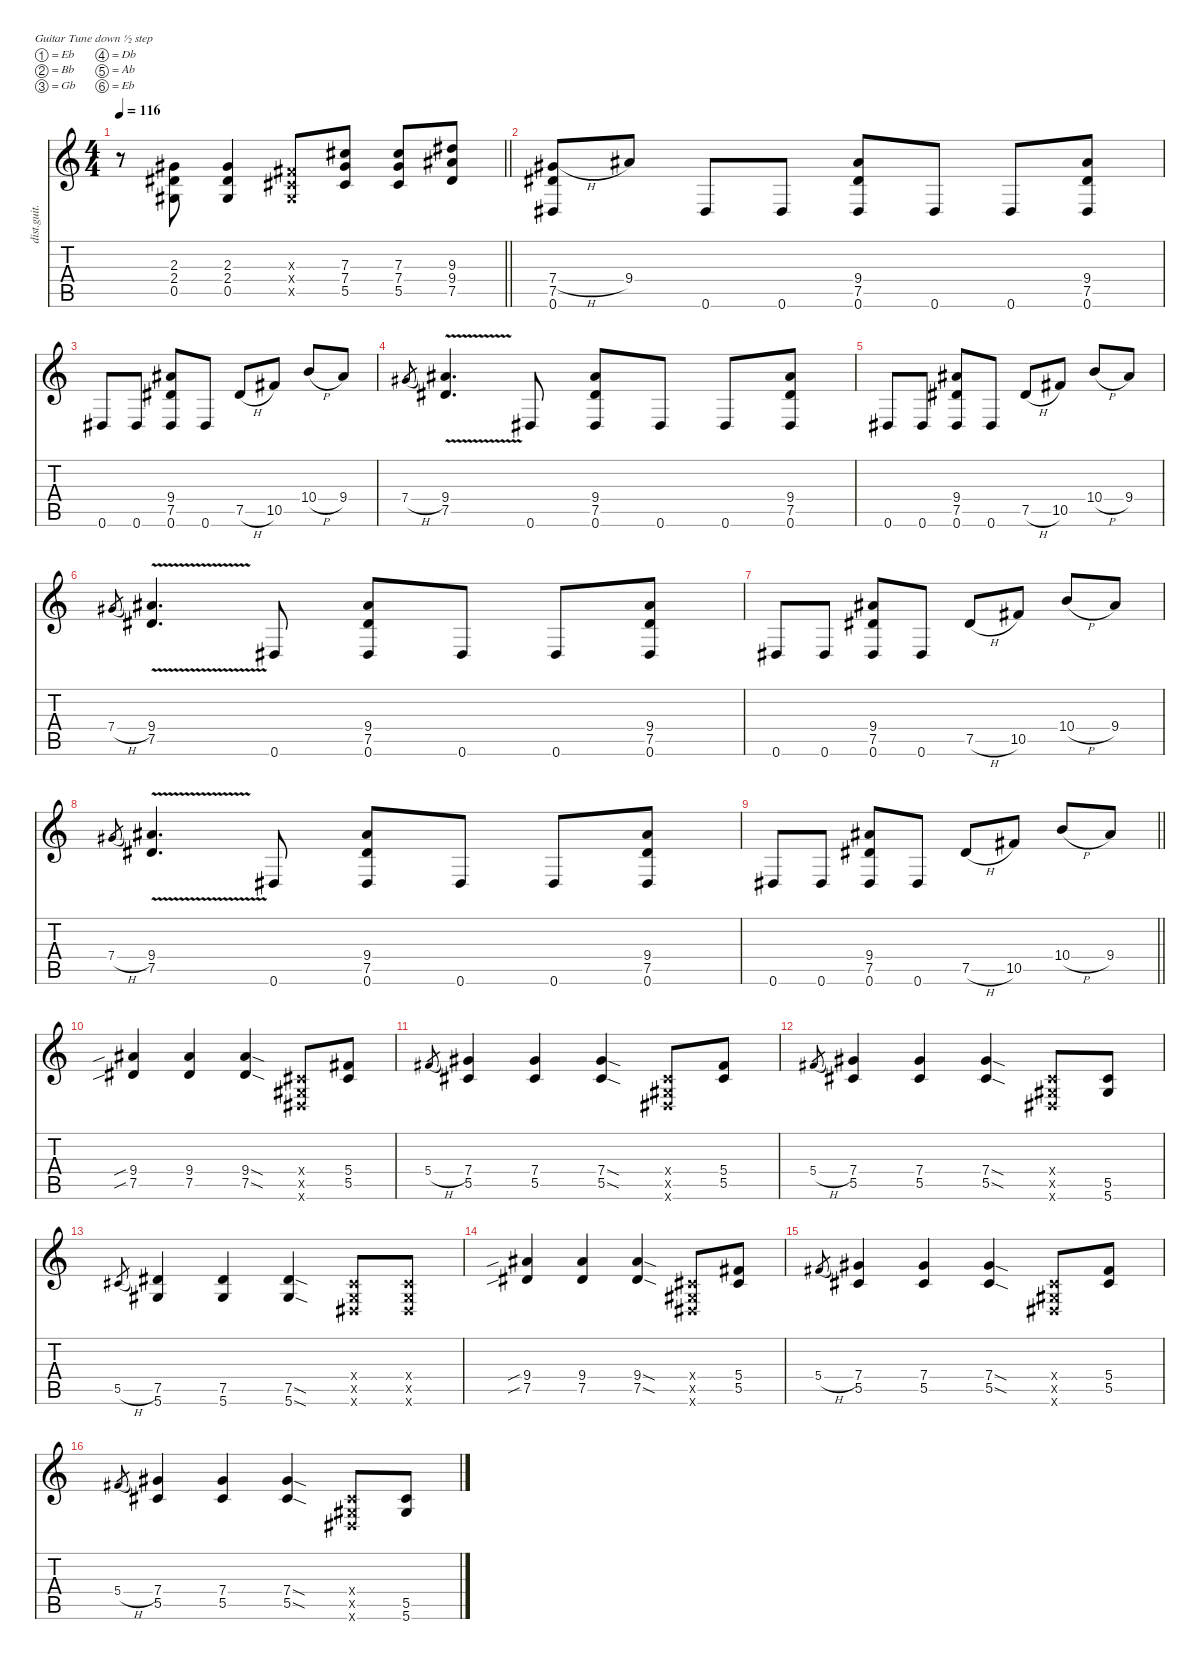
\defaultSystemsLayout 4
\hideDynamics
\bracketExtendMode nobrackets
\otherSystemsTrackNameOrientation horizontal
\track ("Guit 1" "dist.guit.") {mute instrument distortionguitar}
\staff {score tabs}
\tuning (Eb4 Bb3 Gb3 Db3 Ab2 Eb2)
\ts (4 4)
\tempo 116
\clef g2
\barLineRight lightlight
\ks c
r.8{dy f beam Down} (2.3{acc #} 2.4{acc #} 0.5{acc #}).8{beam Up} (2.3{acc #} 2.4{acc #} 0.5{acc #}).4{beam Up} (0.3{x acc #} 0.4{x acc #} 0.5{x acc #}).8{beam Up} (7.3{acc #} 7.4{acc #} 5.5{acc #}).8{beam Up} (7.3{acc #} 7.4{acc #} 5.5{acc #}).8{beam Up} (9.3{acc #} 9.4{acc #} 7.5{acc #}).8{beam Up} |
(7.4{h acc #} 7.5{acc #} 0.6{acc #}).8{beam Up} 9.4{acc #}.8{beam Up} 0.6{acc #}.8{beam Up} 0.6{acc #}.8{beam Up} (9.4{acc #} 7.5{acc #} 0.6{acc #}).8{beam Up} 0.6{acc #}.8{beam Up} 0.6{acc #}.8{beam Up} (9.4{acc #} 7.5{acc #} 0.6{acc #}).8{beam Up} |
0.6{acc #}.8{beam Up} 0.6{acc #}.8{beam Up} (9.4{acc #} 7.5{acc #} 0.6{acc #}).8{beam Up} 0.6{acc #}.8{beam Up} 7.5{h acc #}.8{beam Up} 10.5{acc #}.8{beam Up} 10.4{h}.8{beam Up} 9.4{acc #}.8{beam Up} |
7.4{h acc #}.8{gr dy mf beam Up} (9.4{v acc #} 7.5{v acc #}).4{d dy f beam Up} 0.6{acc #}.8{beam Up} (9.4{acc #} 7.5{acc #} 0.6{acc #}).8{beam Up} 0.6{acc #}.8{beam Up} 0.6{acc #}.8{beam Up} (9.4{acc #} 7.5{acc #} 0.6{acc #}).8{beam Up} |
0.6{acc #}.8{beam Up} 0.6{acc #}.8{beam Up} (9.4{acc #} 7.5{acc #} 0.6{acc #}).8{beam Up} 0.6{acc #}.8{beam Up} 7.5{h acc #}.8{beam Up} 10.5{acc #}.8{beam Up} 10.4{h}.8{beam Up} 9.4{acc #}.8{beam Up} |
7.4{h acc #}.8{gr dy mf beam Up} (9.4{v acc #} 7.5{v acc #}).4{d dy f beam Up} 0.6{acc #}.8{beam Up} (9.4{acc #} 7.5{acc #} 0.6{acc #}).8{beam Up} 0.6{acc #}.8{beam Up} 0.6{acc #}.8{beam Up} (9.4{acc #} 7.5{acc #} 0.6{acc #}).8{beam Up} |
0.6{acc #}.8{beam Up} 0.6{acc #}.8{beam Up} (9.4{acc #} 7.5{acc #} 0.6{acc #}).8{beam Up} 0.6{acc #}.8{beam Up} 7.5{h acc #}.8{beam Up} 10.5{acc #}.8{beam Up} 10.4{h}.8{beam Up} 9.4{acc #}.8{beam Up} |
7.4{h acc #}.8{gr dy mf beam Up} (9.4{v acc #} 7.5{v acc #}).4{d dy f beam Up} 0.6{acc #}.8{beam Up} (9.4{acc #} 7.5{acc #} 0.6{acc #}).8{beam Up} 0.6{acc #}.8{beam Up} 0.6{acc #}.8{beam Up} (9.4{acc #} 7.5{acc #} 0.6{acc #}).8{beam Up} |
\barLineRight lightlight
0.6{acc #}.8{beam Up} 0.6{acc #}.8{beam Up} (9.4{acc #} 7.5{acc #} 0.6{acc #}).8{beam Up} 0.6{acc #}.8{beam Up} 7.5{h acc #}.8{beam Up} 10.5{acc #}.8{beam Up} 10.4{h}.8{beam Up} 9.4{acc #}.8{beam Up} |
(9.4{sib acc #} 7.5{sib acc #}).4{beam Up} (9.4{acc #} 7.5{acc #}).4{beam Up} (9.4{sod acc #} 7.5{sod acc #}).4{beam Up} (0.4{x acc #} 0.5{x acc #} 0.6{x acc #}).8{beam Up} (5.4{acc #} 5.5{acc #}).8{beam Up} |
5.4{h acc #}.8{gr dy mf beam Up} (7.4{acc #} 5.5{acc #}).4{dy f beam Up} (7.4{acc #} 5.5{acc #}).4{beam Up} (7.4{sod acc #} 5.5{sod acc #}).4{beam Up} (0.4{x acc #} 0.5{x acc #} 0.6{x acc #}).8{beam Up} (5.4{acc #} 5.5{acc #}).8{beam Up} |
5.4{h acc #}.8{gr dy mf beam Up} (7.4{acc #} 5.5{acc #}).4{dy f beam Up} (7.4{acc #} 5.5{acc #}).4{beam Up} (7.4{sod acc #} 5.5{sod acc #}).4{beam Up} (0.4{x acc #} 0.5{x acc #} 0.6{x acc #}).8{beam Up} (5.5{acc #} 5.6{acc #}).8{beam Up} |
5.5{h acc #}.8{gr dy mf beam Up} (7.5{acc #} 5.6{acc #}).4{dy f beam Up} (7.5{acc #} 5.6{acc #}).4{beam Up} (7.5{sod acc #} 5.6{sod acc #}).4{beam Up} (0.4{x acc #} 0.5{x acc #} 0.6{x acc #}).8{beam Up} (0.4{x acc #} 0.5{x acc #} 0.6{x acc #}).8{beam Up} |
(9.4{sib acc #} 7.5{sib acc #}).4{beam Up} (9.4{acc #} 7.5{acc #}).4{beam Up} (9.4{sod acc #} 7.5{sod acc #}).4{beam Up} (0.4{x acc #} 0.5{x acc #} 0.6{x acc #}).8{beam Up} (5.4{acc #} 5.5{acc #}).8{beam Up} |
5.4{h acc #}.8{gr dy mf beam Up} (7.4{acc #} 5.5{acc #}).4{dy f beam Up} (7.4{acc #} 5.5{acc #}).4{beam Up} (7.4{sod acc #} 5.5{sod acc #}).4{beam Up} (0.4{x acc #} 0.5{x acc #} 0.6{x acc #}).8{beam Up} (5.4{acc #} 5.5{acc #}).8{beam Up} |
5.4{h acc #}.8{gr dy mf beam Up} (7.4{acc #} 5.5{acc #}).4{dy f beam Up} (7.4{acc #} 5.5{acc #}).4{beam Up} (7.4{sod acc #} 5.5{sod acc #}).4{beam Up} (0.4{x acc #} 0.5{x acc #} 0.6{x acc #}).8{beam Up} (5.5{acc #} 5.6{acc #}).8{beam Up}
